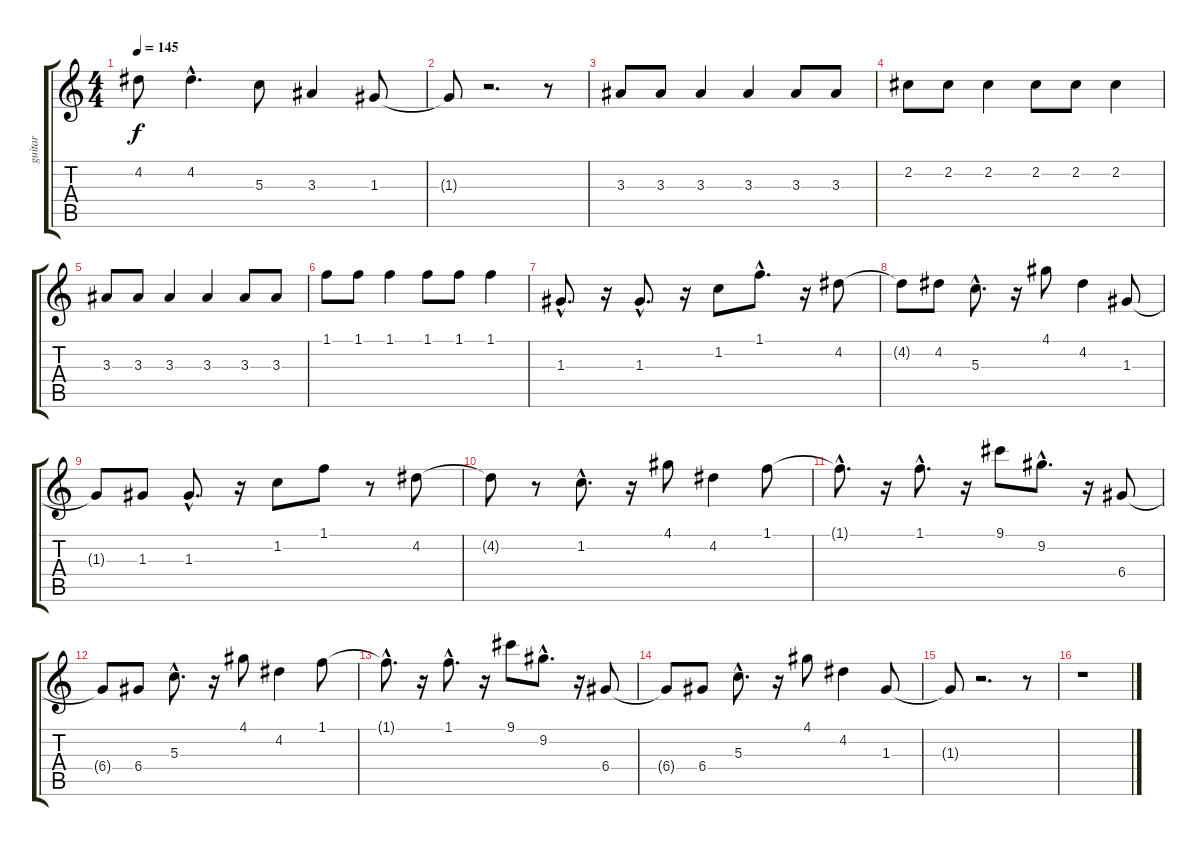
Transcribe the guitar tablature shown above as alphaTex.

\track ("guitar" "guitar") {instrument electricguitarclean}
\staff {score tabs}
\tuning (E4 B3 G3 D3 A2 E2) {hide}
\ts (4 4)
\tempo 145
\clef g2
\ks c
4.2{t}.8{dy f} 4.2{hac}.4{d} 5.3.8 3.3.4 1.3.8 |
1.3{t}.8 r.2{d} r.8 |
3.3.8{volume 7} 3.3.8 3.3.4 3.3.4 3.3.8 3.3.8 |
2.2.8 2.2.8 2.2.4 2.2.8 2.2.8 2.2.4 |
3.3.8 3.3.8 3.3.4 3.3.4 3.3.8 3.3.8 |
1.1.8 1.1.8 1.1.4 1.1.8 1.1.8 1.1.4 |
1.3{hac}.8{d volume 10} r.16 1.3{hac}.8{d} r.16 1.2.8 1.1{hac}.8{d} r.16 4.2.8 |
4.2{t}.8 4.2.8 5.3{hac}.8{d} r.16 4.1.8 4.2.4 1.3.8 |
1.3{t}.8 1.3.8 1.3{hac}.8{d} r.16 1.2.8 1.1.8 r.8 4.2.8 |
4.2{t}.8 r.8 1.2{hac}.8{d} r.16 4.1.8 4.2.4 1.1.8 |
1.1{hac t}.8{d} r.16 1.1{hac}.8{d} r.16 9.1.8 9.2{hac}.8{d} r.16 6.4.8 |
6.4{t}.8 6.4.8 5.3{hac}.8{d} r.16 4.1.8 4.2.4 1.1.8 |
1.1{hac t}.8{d} r.16 1.1{hac}.8{d} r.16 9.1.8 9.2{hac}.8{d} r.16 6.4.8 |
6.4{t}.8 6.4.8 5.3{hac}.8{d} r.16 4.1.8 4.2.4 1.3.8 |
1.3{t}.8 r.2{d} r.8 |
r.1
